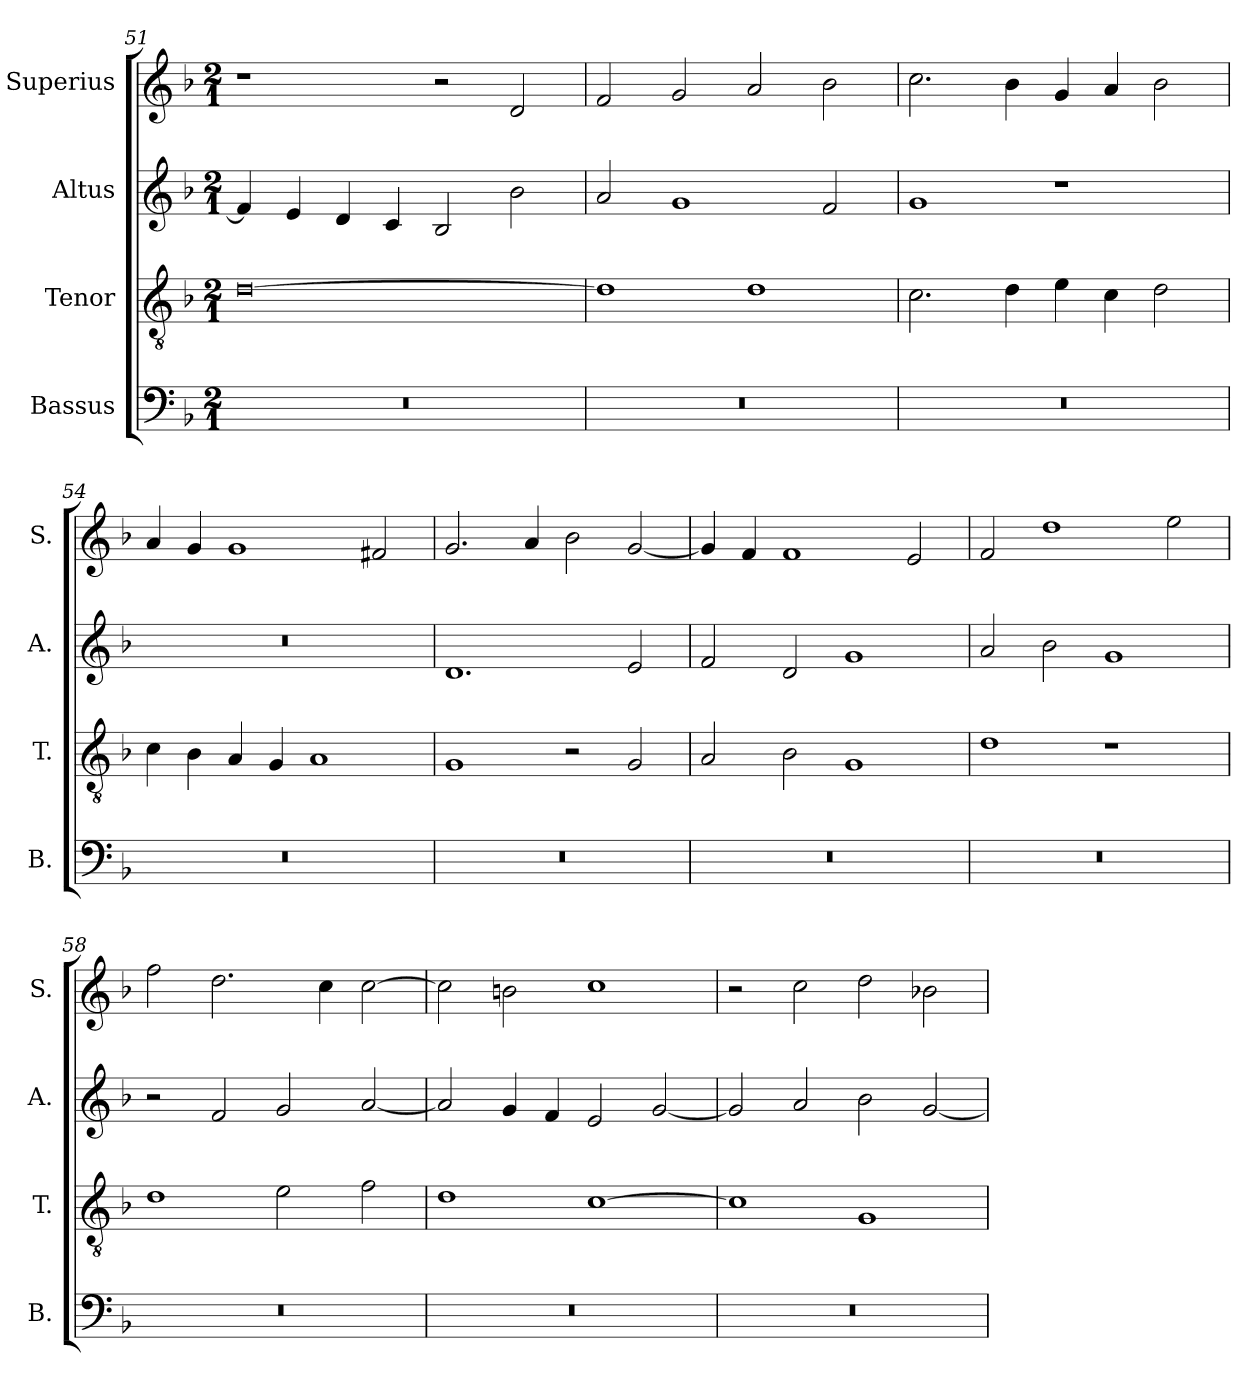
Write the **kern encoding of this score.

**kern	**kern	**kern	**kern
*part4	*part3	*part2	*part1
*staff4	*staff3	*staff2	*staff1
*I"Bassus	*I"Tenor	*I"Altus	*I"Superius
*I'B.	*I'T.	*I'A.	*I'S.
*clefF4	*clefGv2	*clefG2	*clefG2
*	*ITrd7c12	*	*
*k[b-]	*k[b-]	*k[b-]	*k[b-]
*F:	*F:	*F:	*F:
*M2/1	*M2/1	*M2/1	*M2/1
=51	=51	=51	=51
!LO:N:vis=1	!	!	!
0r	[>0Di	4fi/]	1r
.	.	4ei/	.
.	.	4di/	.
.	.	4ci/	.
.	.	2B-i/	2r
.	.	2b-i\	2di/
=52	=52	=52	=52
!LO:N:vis=1	!	!	!
0r	1Di]	2ai/	2fi/
.	.	1gi	2gi/
.	1Di	.	2ai/
.	.	2fi/	2b-i\
=53	=53	=53	=53
!LO:N:vis=1	!	!	!
0r	2.Ci\	1gi	2.cci\
.	4Di\	.	4b-i\
.	4Ei\	1r	4gi/
.	4Ci\	.	4ai/
.	2Di\	.	2b-i\
!!LO:LB:g=z
=54	=54	=54	=54
!LO:N:vis=1	!	!LO:N:vis=1	!
0r	4Ci\	0r	4ai/
.	4BB-i\	.	4gi/
.	4AAi/	.	1gi
.	4GGi/	.	.
.	1AAi	.	.
.	.	.	2f#Xi/
=55	=55	=55	=55
!LO:N:vis=1	!	!	!
0r	1GGi	1.di	2.gi/
.	.	.	4ai/
.	2r	.	2b-i\
.	2GGi/	2ei/	[<2gi/
=56	=56	=56	=56
!LO:N:vis=1	!	!	!
0r	2AAi/	2fi/	4gi/]
.	.	.	4fi/
.	2BB-i\	2di/	1fi
.	1GGi	1gi	.
.	.	.	2ei/
=57	=57	=57	=57
!LO:N:vis=1	!	!	!
0r	1Di	2ai/	2fi/
.	.	2b-i\	1ddi
.	1r	1gi	.
.	.	.	2eei\
=58	=58	=58	=58
!LO:N:vis=1	!	!	!
0r	1Di	2r	2ffi\
.	.	2fi/	2.ddi\
.	2Ei\	2gi/	.
.	.	.	4cci\
.	2Fi\	[<2ai/	[>2cci\
!!LO:PB:g=z
=59	=59	=59	=59
!LO:N:vis=1	!	!	!
0r	1Di	2ai/]	2cci\]
.	.	4gi/	2bni\
.	.	4fi/	.
.	[>1Ci	2ei/	1cci
.	.	[<2gi/	.
=60	=60	=60	=60
!LO:N:vis=1	!	!	!
0r	1Ci]	2gi/]	2r
.	.	2ai/	2cci\
.	1GGi	2b-i\	2ddi\
.	.	[<2gi/	2b-Xi\
=	=	=	=
*-	*-	*-	*-
